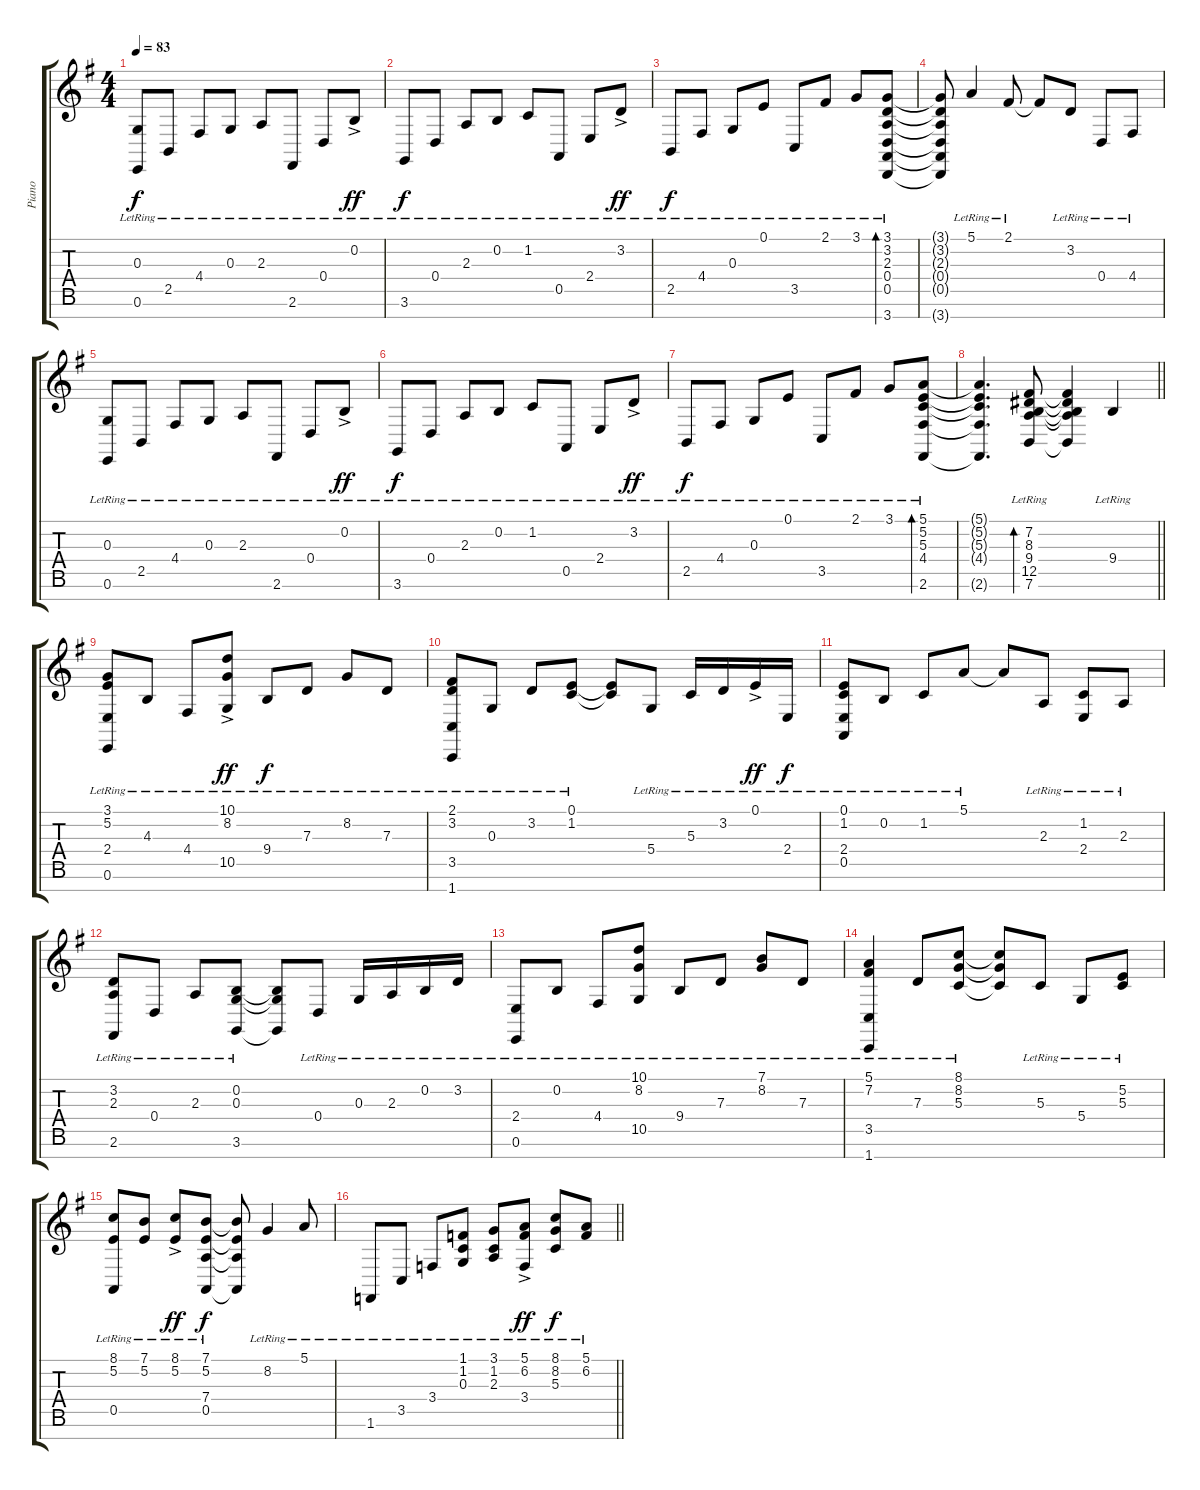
\track ("Piano" "Piano") {instrument acousticgrandpiano}
\staff {score tabs}
\tuning (E4 B3 G3 D3 A2 E2 B1) {hide}
\ts (4 4)
\tempo 83
\clef g2
\ks g
(0.3{lr} 0.6{lr}).8{dy f} 2.5{lr}.8 4.4{lr}.8 0.3{lr}.8 2.3{lr}.8 2.6{lr}.8 0.4{lr}.8 0.2{ac lr}.8{dy ff} |
3.6{lr}.8{dy f} 0.4{lr}.8 2.3{lr}.8 0.2{lr}.8 1.2{lr}.8 0.5{lr}.8 2.4{lr}.8 3.2{ac lr}.8{dy ff} |
2.5{lr}.8{dy f} 4.4{lr}.8 0.3{lr}.8 0.1{lr}.8 3.5{lr}.8 2.1{lr}.8 3.1{lr}.8 (3.1{lr} 3.2{lr} 2.3{lr} 0.4{lr} 0.5{lr} 3.7{lr}).8{bd 30} |
(3.1{t} 3.2{t} 2.3{t} 0.4{t} 0.5{t} 3.7{t}).8 5.1{lr}.4 2.1{lr}.8 2.1{t}.8 3.2{lr}.8 0.4{lr}.8 4.4{lr}.8 |
(0.3{lr} 0.6{lr}).8 2.5{lr}.8 4.4{lr}.8 0.3{lr}.8 2.3{lr}.8 2.6{lr}.8 0.4{lr}.8 0.2{ac lr}.8{dy ff} |
3.6{lr}.8{dy f} 0.4{lr}.8 2.3{lr}.8 0.2{lr}.8 1.2{lr}.8 0.5{lr}.8 2.4{lr}.8 3.2{ac lr}.8{dy ff} |
2.5{lr}.8{dy f} 4.4{lr}.8 0.3{lr}.8 0.1{lr}.8 3.5{lr}.8 2.1{lr}.8 3.1{lr}.8 (5.1{lr} 5.2{lr} 5.3{lr} 4.4{lr} 2.6{lr}).8{bd 30} |
\barLineRight lightlight
(5.1{t} 5.2{t} 5.3{t} 4.4{t} 2.6{t}).4{d} (7.2{lr} 8.3{lr} 9.4{lr} 12.5{lr} 7.6{lr}).8{bd 30} (7.2{t} 8.3{t} 9.4{t} 12.5{t} 7.6{t}).4 9.4{lr}.4 |
(3.1{lr} 5.2{lr} 2.4{lr} 0.6{lr}).8 4.3{lr}.8 4.4{lr}.8 (10.1{ac lr} 8.2{ac lr} 10.5{ac lr}).8{dy ff} 9.4{lr}.8{dy f} 7.3{lr}.8 8.2{lr}.8 7.3{lr}.8 |
(2.1{lr} 3.2{lr} 3.5{lr} 1.7{lr}).8 0.3{lr}.8 3.2{lr}.8 (0.1{lr} 1.2{lr}).8 (0.1{t} 1.2{t}).8 5.4{lr}.8 5.3{lr}.16 3.2{lr}.16 0.1{ac lr}.16{dy ff} 2.4{lr}.16{dy f} |
(0.1{lr} 1.2{lr} 2.4{lr} 0.5{lr}).8 0.2{lr}.8 1.2{lr}.8 5.1{lr}.8 5.1{t}.8 2.3{lr}.8 (1.2{lr} 2.4{lr}).8 2.3{lr}.8 |
(3.2{lr} 2.3{lr} 2.6{lr}).8 0.4{lr}.8 2.3{lr}.8 (0.2{lr} 0.3{lr} 3.6{lr}).8 (0.2{t} 0.3{t} 3.6{t}).8 0.4{lr}.8 0.3{lr}.16 2.3{lr}.16 0.2{lr}.16 3.2{lr}.16 |
(2.4{lr} 0.6{lr}).8 0.2{lr}.8 4.4{lr}.8 (10.1{lr} 8.2{lr} 10.5{lr}).8 9.4{lr}.8 7.3{lr}.8 (7.1{lr} 8.2{lr}).8 7.3{lr}.8 |
(5.1{lr} 7.2{lr} 3.5{lr} 1.7{lr}).4 7.3{lr}.8 (8.1{lr} 8.2{lr} 5.3{lr}).8 (8.1{t} 8.2{t} 5.3{t}).8 5.3{lr}.8 5.4{lr}.8 (5.2{lr} 5.3{lr}).8 |
(8.1{lr} 5.2{lr} 0.5{lr}).8 (7.1{lr} 5.2{lr}).8 (8.1{ac lr} 5.2{ac lr}).8{dy ff} (7.1{lr} 5.2{lr} 7.4{lr} 0.5{lr}).8{dy f} (7.1{t} 5.2{t} 7.4{t} 0.5{t}).8 8.2{lr}.4 5.1{lr}.8 |
\barLineRight lightlight
1.6{lr}.8 3.5{lr}.8 3.4{lr}.8 (1.1{lr} 1.2{lr} 0.3{lr}).8 (3.1{lr} 1.2{lr} 2.3{lr}).8 (5.1{ac lr} 6.2{ac lr} 3.4{ac lr}).8{dy ff} (8.1{lr} 8.2{lr} 5.3{lr}).8{dy f} (5.1{lr} 6.2{lr}).8
